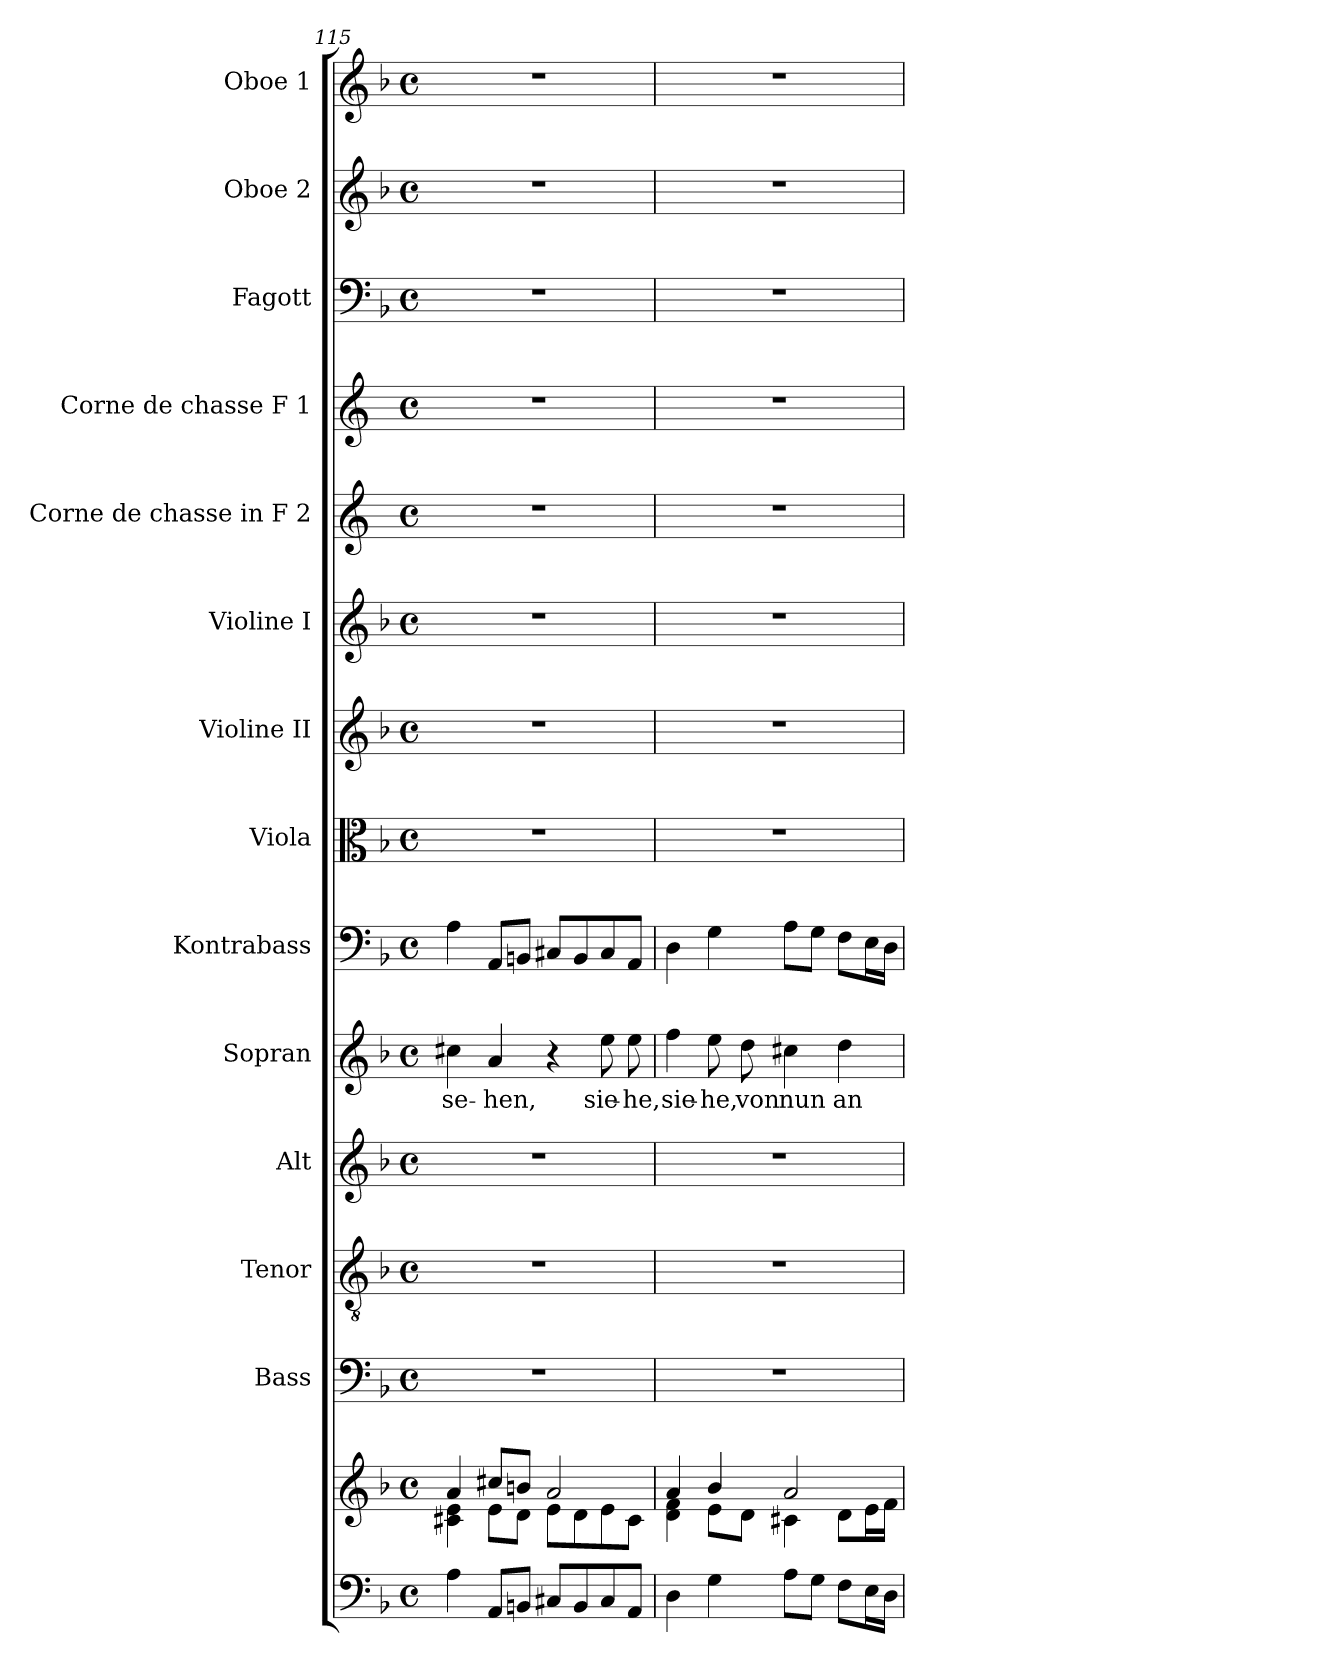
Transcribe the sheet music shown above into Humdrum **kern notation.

**kern	**kern	**kern	**kern	**kern	**kern	**text	**kern	**kern	**kern	**kern	**kern	**kern	**kern	**kern	**kern
*part14	*part14	*part13	*part12	*part11	*part10	*part10	*part9	*part8	*part7	*part6	*part5	*part4	*part3	*part2	*part1
*staff15	*staff14	*staff13	*staff12	*staff11	*staff10	*staff10	*staff9	*staff8	*staff7	*staff6	*staff5	*staff4	*staff3	*staff2	*staff1
*	*	*I"Bass	*I"Tenor	*I"Alt	*I"Sopran	*	*I"Kontrabass	*I"Viola	*I"Violine II	*I"Violine I	*I"Corne de chasse in F 2	*I"Corne de chasse F 1	*I"Fagott	*I"Oboe 2	*I"Oboe 1
*	*	*I'B.	*I'T.	*I'A.	*I'S.	*	*I'Kb.	*I'Vla.	*I'Vl. II	*I'Vl. I	*	*	*I'Fg.	*I'Ob. 2	*I'Ob. 1
*clefF4	*clefG2	*clefF4	*clefGv2	*clefG2	*clefG2	*	*clefF4	*clefC3	*clefG2	*clefG2	*clefG2	*clefG2	*clefF4	*clefG2	*clefG2
*	*	*	*	*	*	*	*ITrd7c12	*	*	*	*ITrd4c7	*ITrd4c7	*	*	*
*k[b-]	*k[b-]	*k[b-]	*k[b-]	*k[b-]	*k[b-]	*	*k[b-]	*k[b-]	*k[b-]	*k[b-]	*k[b-]	*k[b-]	*k[b-]	*k[b-]	*k[b-]
*F:	*F:	*F:	*F:	*F:	*F:	*	*F:	*F:	*F:	*F:	*F:	*F:	*F:	*F:	*F:
*M4/4	*M4/4	*M4/4	*M4/4	*M4/4	*M4/4	*	*M4/4	*M4/4	*M4/4	*M4/4	*M4/4	*M4/4	*M4/4	*M4/4	*M4/4
*met(c)	*met(c)	*met(c)	*met(c)	*met(c)	*met(c)	*	*met(c)	*met(c)	*met(c)	*met(c)	*met(c)	*met(c)	*met(c)	*met(c)	*met(c)
=115	=115	=115	=115	=115	=115	=115	=115	=115	=115	=115	=115	=115	=115	=115	=115
*	*^	*	*	*	*	*	*	*	*	*	*	*	*	*	*
!	!	!	!	!	!	!	!LO:LY:b	!	!	!	!	!	!	!	!	!
4A\	4a/	4c#X\ 4e\	1r	1r	1r	4cc#X\	-se-	4AA\	1r	1r	1r	1r	1r	1r	1r	1r
!	!	!	!	!	!	!	!LO:LY:b	!	!	!	!	!	!	!	!	!
8AA/L	8cc#X/L	8e\L	.	.	.	4a/	-hen,	8AAA/L	.	.	.	.	.	.	.	.
8BBn/J	8bn/J	8d\J	.	.	.	.	.	8BBBn/J	.	.	.	.	.	.	.	.
8C#X/L	2a/	8e\L	.	.	.	4r	.	8CC#X/L	.	.	.	.	.	.	.	.
8BB/	.	8d\	.	.	.	.	.	8BBB/	.	.	.	.	.	.	.	.
!	!	!	!	!	!	!	!LO:LY:b	!	!	!	!	!	!	!	!	!
8C#/	.	8e\	.	.	.	8ee\	sie-	8CC#/	.	.	.	.	.	.	.	.
!	!	!	!	!	!	!	!LO:LY:b	!	!	!	!	!	!	!	!	!
8AA/J	.	8c#\J	.	.	.	8ee\	-he,	8AAA/J	.	.	.	.	.	.	.	.
=116	=116	=116	=116	=116	=116	=116	=116	=116	=116	=116	=116	=116	=116	=116	=116	=116
!	!	!	!	!	!	!	!LO:LY:b	!	!	!	!	!	!	!	!	!
4D\	4a/	4d\ 4f\	1r	1r	1r	4ff\	sie-	4DD\	1r	1r	1r	1r	1r	1r	1r	1r
!	!	!	!	!	!	!	!LO:LY:b	!	!	!	!	!	!	!	!	!
4G\	4b-/	8e\L	.	.	.	8ee\	-he,	4GG\	.	.	.	.	.	.	.	.
!	!	!	!	!	!	!	!LO:LY:b	!	!	!	!	!	!	!	!	!
.	.	8d\J	.	.	.	8dd\	von	.	.	.	.	.	.	.	.	.
!	!	!	!	!	!	!	!LO:LY:b	!	!	!	!	!	!	!	!	!
8A\L	2a/	4c#X\	.	.	.	4cc#X\	nun	8AA\L	.	.	.	.	.	.	.	.
8G\J	.	.	.	.	.	.	.	8GG\J	.	.	.	.	.	.	.	.
!	!	!	!	!	!	!	!LO:LY:b	!	!	!	!	!	!	!	!	!
8F\L	.	8d\L	.	.	.	4dd\	an	8FF\L	.	.	.	.	.	.	.	.
16E\L	.	16e\L	.	.	.	.	.	16EE\L	.	.	.	.	.	.	.	.
16D\JJ	.	16f\JJ	.	.	.	.	.	16DD\JJ	.	.	.	.	.	.	.	.
*	*v	*v	*	*	*	*	*	*	*	*	*	*	*	*	*	*
=	=	=	=	=	=	=	=	=	=	=	=	=	=	=	=
*-	*-	*-	*-	*-	*-	*-	*-	*-	*-	*-	*-	*-	*-	*-	*-
